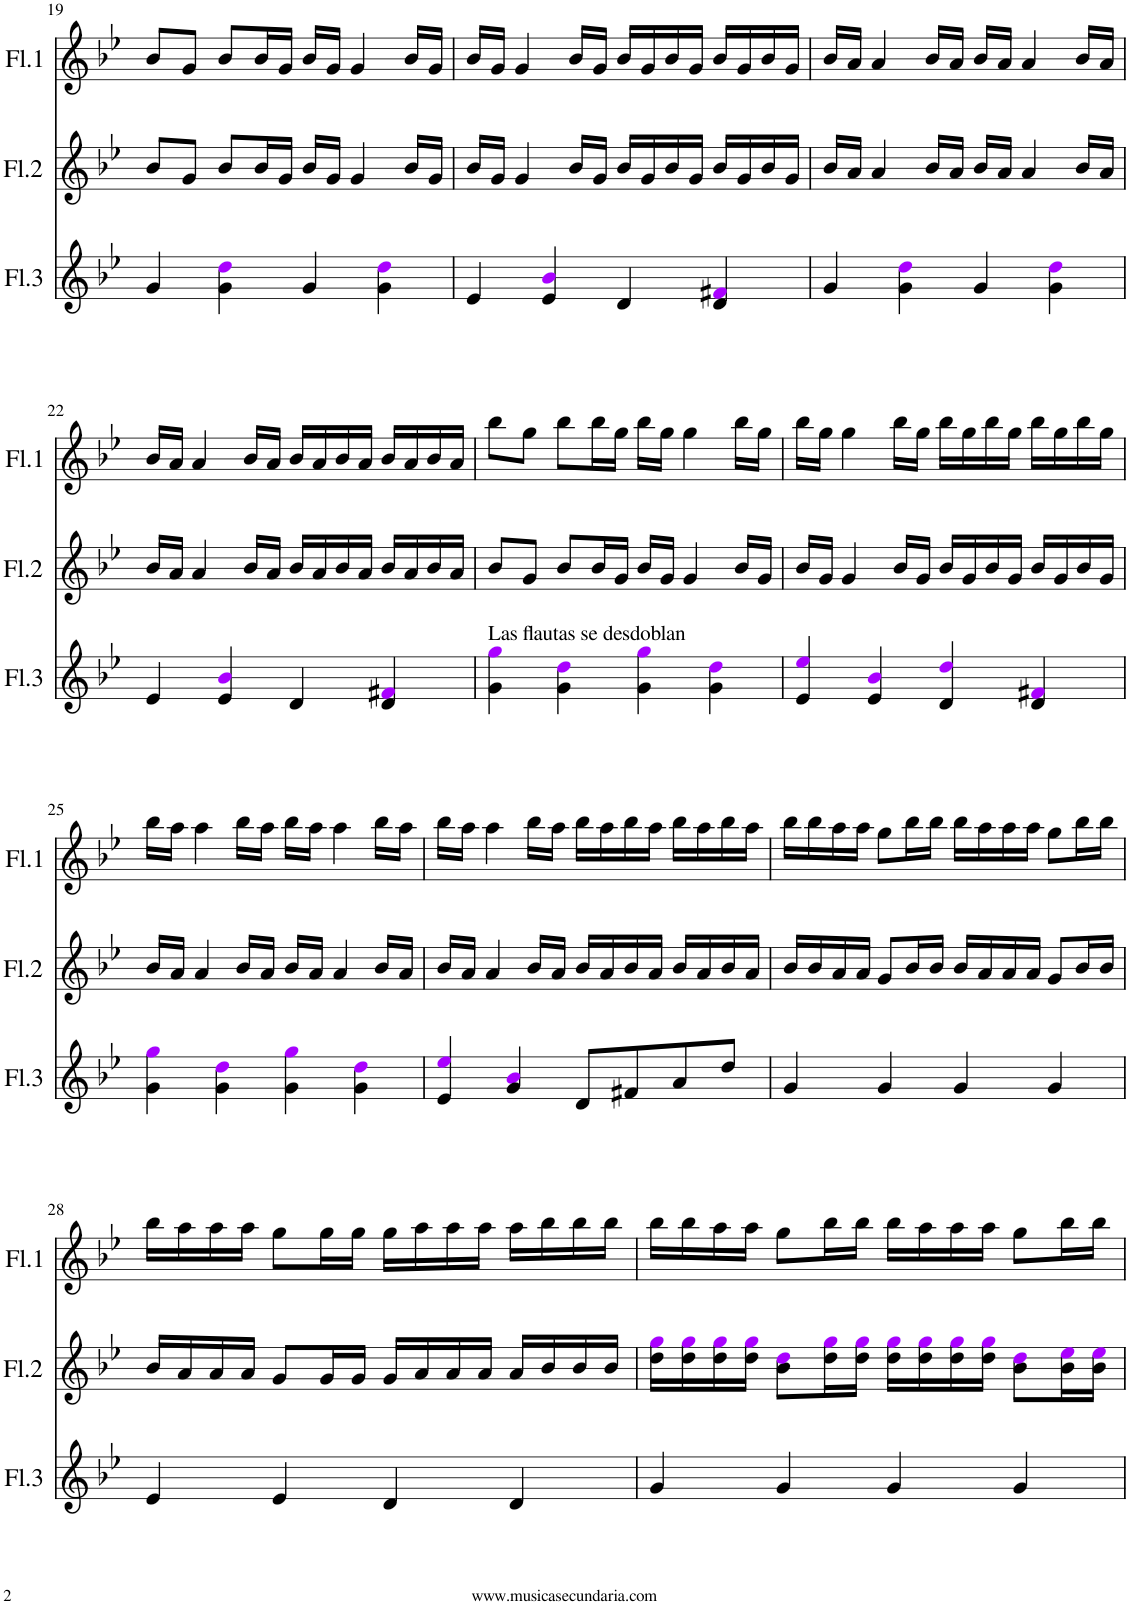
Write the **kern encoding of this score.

**kern	**kern	**kern
*part3	*part2	*part1
*staff3	*staff2	*staff1
*I"Flauta 3	*I"Flauta 2	*I"Flauta 1
*I'Fl.3	*I'Fl.2	*I'Fl.1
!!LO:PB:g=z
*clefG2	*clefG2	*clefG2
*k[b-e-]	*k[b-e-]	*k[b-e-]
*M4/4	*M4/4	*M4/4
=19	=19	=19
4g/	8b-/L	8b-/L
.	8g/J	8g/J
4g\ 4ddi\	8b-/L	8b-/L
.	16b-/L	16b-/L
.	16g/JJ	16g/JJ
4g/	16b-/LL	16b-/LL
.	16g/JJ	16g/JJ
.	4g/	4g/
4g\ 4ddi\	.	.
.	16b-/LL	16b-/LL
.	16g/JJ	16g/JJ
=20	=20	=20
4e-/	16b-/LL	16b-/LL
.	16g/JJ	16g/JJ
.	4g/	4g/
4e-/ 4b-i/	.	.
.	16b-/LL	16b-/LL
.	16g/JJ	16g/JJ
4d/	16b-/LL	16b-/LL
.	16g/	16g/
.	16b-/	16b-/
.	16g/JJ	16g/JJ
4d/ 4f#Xi/	16b-/LL	16b-/LL
.	16g/	16g/
.	16b-/	16b-/
.	16g/JJ	16g/JJ
=21	=21	=21
4g/	16b-/LL	16b-/LL
.	16a/JJ	16a/JJ
.	4a/	4a/
4g\ 4ddi\	.	.
.	16b-/LL	16b-/LL
.	16a/JJ	16a/JJ
4g/	16b-/LL	16b-/LL
.	16a/JJ	16a/JJ
.	4a/	4a/
4g\ 4ddi\	.	.
.	16b-/LL	16b-/LL
.	16a/JJ	16a/JJ
!!LO:LB:g=z
=22	=22	=22
4e-/	16b-/LL	16b-/LL
.	16a/JJ	16a/JJ
.	4a/	4a/
4e-/ 4b-i/	.	.
.	16b-/LL	16b-/LL
.	16a/JJ	16a/JJ
4d/	16b-/LL	16b-/LL
.	16a/	16a/
.	16b-/	16b-/
.	16a/JJ	16a/JJ
4d/ 4f#Xi/	16b-/LL	16b-/LL
.	16a/	16a/
.	16b-/	16b-/
.	16a/JJ	16a/JJ
=23	=23	=23
!LO:TX:a:t=Las flautas se desdoblan	!	!
4g\ 4ggi\	8b-/L	8bb-\L
.	8g/J	8gg\J
4g\ 4ddi\	8b-/L	8bb-\L
.	16b-/L	16bb-\L
.	16g/JJ	16gg\JJ
4g\ 4ggi\	16b-/LL	16bb-\LL
.	16g/JJ	16gg\JJ
.	4g/	4gg\
4g\ 4ddi\	.	.
.	16b-/LL	16bb-\LL
.	16g/JJ	16gg\JJ
=24	=24	=24
4e-/ 4ee-i/	16b-/LL	16bb-\LL
.	16g/JJ	16gg\JJ
.	4g/	4gg\
4e-/ 4b-i/	.	.
.	16b-/LL	16bb-\LL
.	16g/JJ	16gg\JJ
4d/ 4ddi/	16b-/LL	16bb-\LL
.	16g/	16gg\
.	16b-/	16bb-\
.	16g/JJ	16gg\JJ
4d/ 4f#Xi/	16b-/LL	16bb-\LL
.	16g/	16gg\
.	16b-/	16bb-\
.	16g/JJ	16gg\JJ
!!LO:LB:g=z
=25	=25	=25
4g\ 4ggi\	16b-/LL	16bb-\LL
.	16a/JJ	16aa\JJ
.	4a/	4aa\
4g\ 4ddi\	.	.
.	16b-/LL	16bb-\LL
.	16a/JJ	16aa\JJ
4g\ 4ggi\	16b-/LL	16bb-\LL
.	16a/JJ	16aa\JJ
.	4a/	4aa\
4g\ 4ddi\	.	.
.	16b-/LL	16bb-\LL
.	16a/JJ	16aa\JJ
=26	=26	=26
4e-/ 4ee-i/	16b-/LL	16bb-\LL
.	16a/JJ	16aa\JJ
.	4a/	4aa\
4g/ 4b-i/	.	.
.	16b-/LL	16bb-\LL
.	16a/JJ	16aa\JJ
8d/L	16b-/LL	16bb-\LL
.	16a/	16aa\
8f#X/	16b-/	16bb-\
.	16a/JJ	16aa\JJ
8a/	16b-/LL	16bb-\LL
.	16a/	16aa\
8dd/J	16b-/	16bb-\
.	16a/JJ	16aa\JJ
=27	=27	=27
4g/	16b-/LL	16bb-\LL
.	16b-/	16bb-\
.	16a/	16aa\
.	16a/JJ	16aa\JJ
4g/	8g/L	8gg\L
.	16b-/L	16bb-\L
.	16b-/JJ	16bb-\JJ
4g/	16b-/LL	16bb-\LL
.	16a/	16aa\
.	16a/	16aa\
.	16a/JJ	16aa\JJ
4g/	8g/L	8gg\L
.	16b-/L	16bb-\L
.	16b-/JJ	16bb-\JJ
!!LO:LB:g=z
=28	=28	=28
4e-/	16b-/LL	16bb-\LL
.	16a/	16aa\
.	16a/	16aa\
.	16a/JJ	16aa\JJ
4e-/	8g/L	8gg\L
.	16g/L	16gg\L
.	16g/JJ	16gg\JJ
4d/	16g/LL	16gg\LL
.	16a/	16aa\
.	16a/	16aa\
.	16a/JJ	16aa\JJ
4d/	16a/LL	16aa\LL
.	16b-/	16bb-\
.	16b-/	16bb-\
.	16b-/JJ	16bb-\JJ
=29	=29	=29
4g/	16dd\ 16ggi\LL	16bb-\LL
.	16dd\ 16ggi\	16bb-\
.	16dd\ 16ggi\	16aa\
.	16dd\ 16ggi\JJ	16aa\JJ
4g/	8b-\ 8ddi\L	8gg\L
.	16dd\ 16ggi\L	16bb-\L
.	16dd\ 16ggi\JJ	16bb-\JJ
4g/	16dd\ 16ggi\LL	16bb-\LL
.	16dd\ 16ggi\	16aa\
.	16dd\ 16ggi\	16aa\
.	16dd\ 16ggi\JJ	16aa\JJ
4g/	8b-\ 8ddi\L	8gg\L
.	16b-\ 16ee-i\L	16bb-\L
.	16b-\ 16ee-i\JJ	16bb-\JJ
=	=	=
*-	*-	*-
